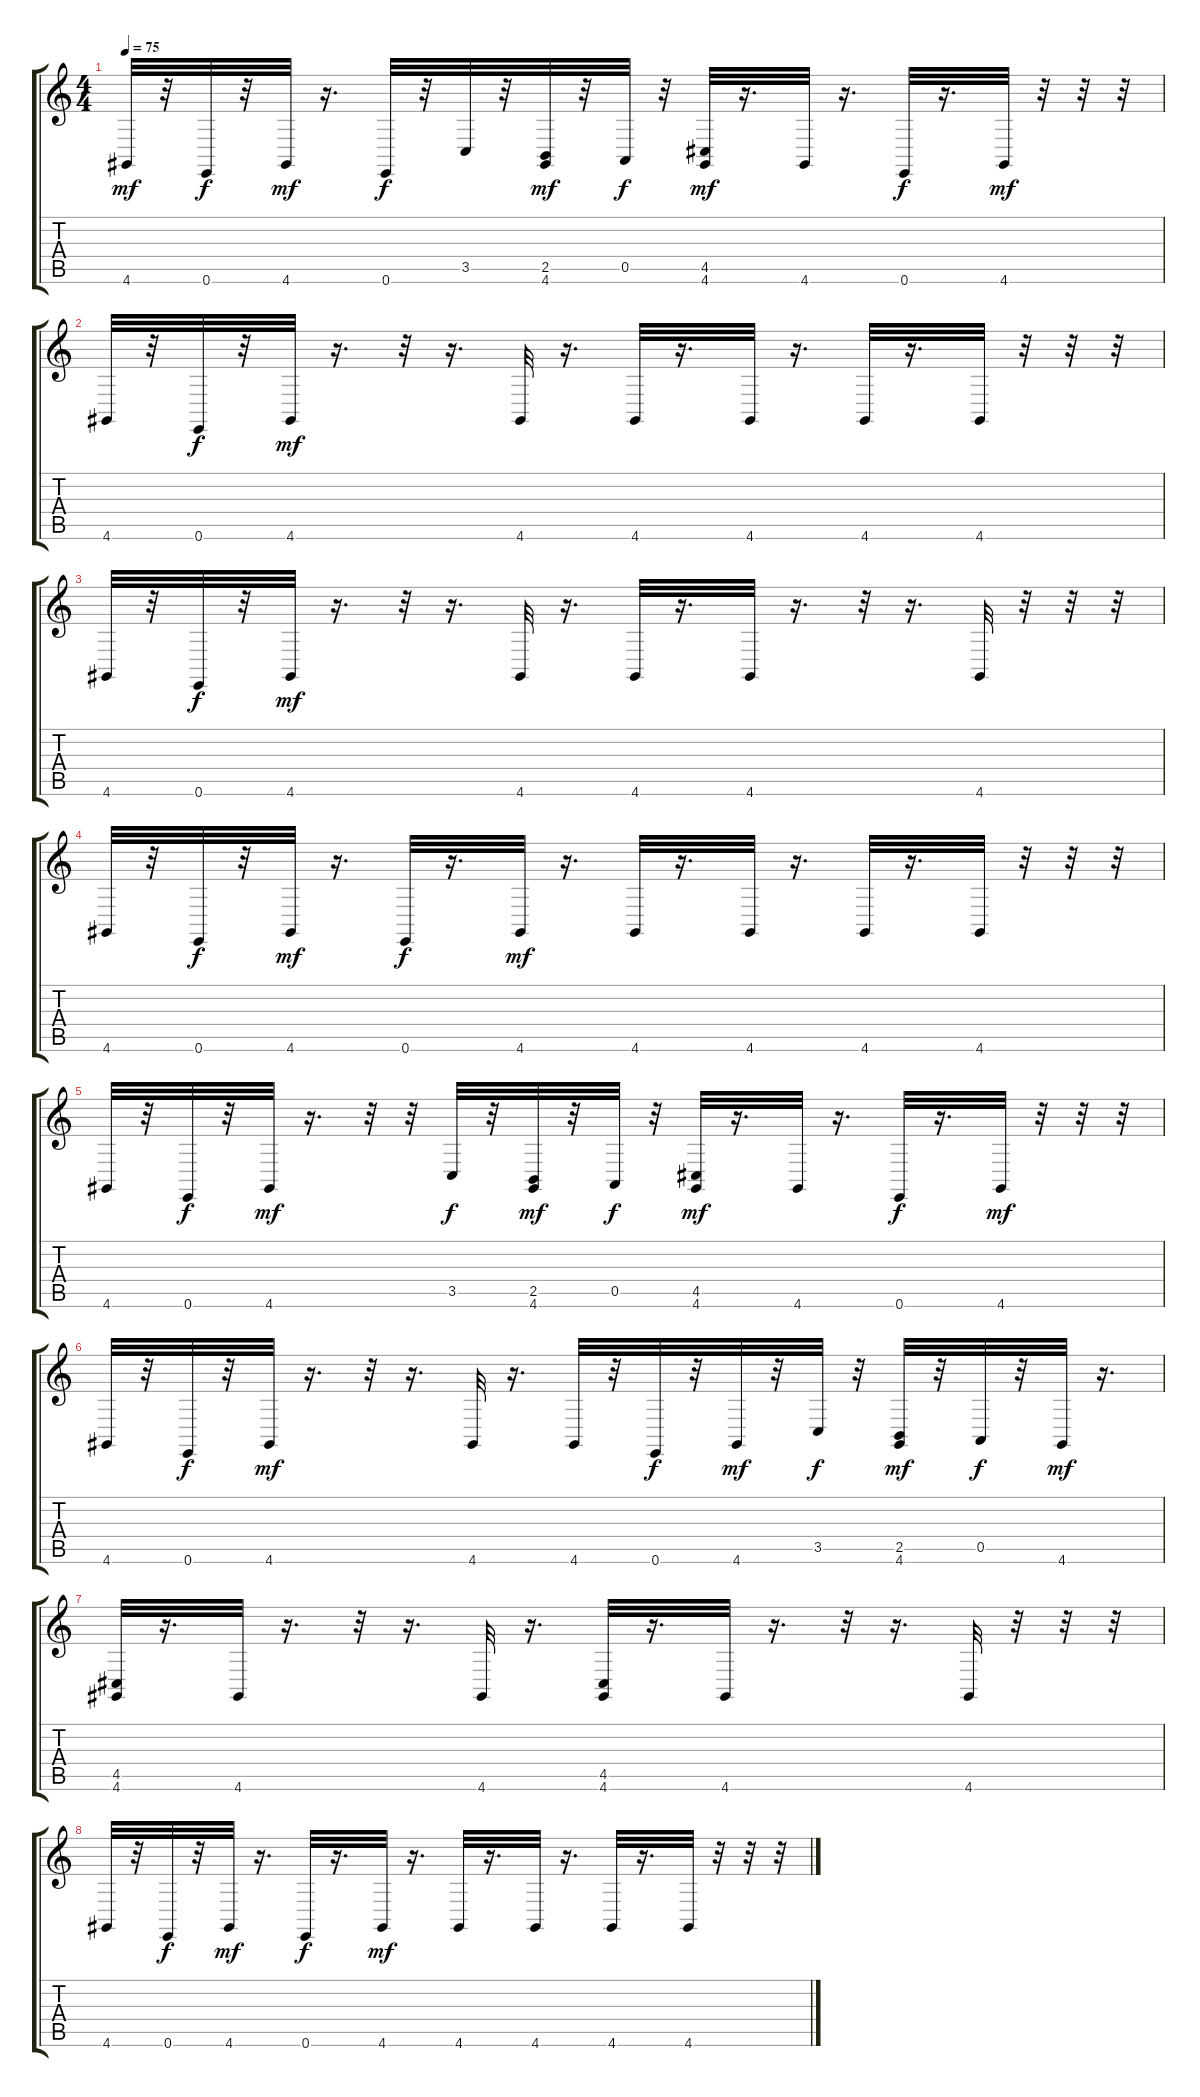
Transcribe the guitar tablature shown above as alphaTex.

\track "" {instrument acousticgrandpiano}
\staff {score tabs}
\tuning (E4 B3 G3 D3 A2 E2) {hide}
\ts (4 4)
\tempo 75
\clef g2
\ks c
4.6.32{dy mf} r.32 0.6.32{dy f} r.32 4.6.32{dy mf} r.16{d} 0.6.32{dy f} r.32 3.5.32 r.32 (2.5 4.6).32{dy mf} r.32 0.5.32{dy f} r.32 (4.5 4.6).32{dy mf} r.16{d} 4.6.32 r.16{d} 0.6.32{dy f} r.16{d} 4.6.32{dy mf} r.32 r.32 r.32 |
4.6.32 r.32 0.6.32{dy f} r.32 4.6.32{dy mf} r.16{d} r.32 r.16{d} 4.6.32 r.16{d} 4.6.32 r.16{d} 4.6.32 r.16{d} 4.6.32 r.16{d} 4.6.32 r.32 r.32 r.32 |
4.6.32 r.32 0.6.32{dy f} r.32 4.6.32{dy mf} r.16{d} r.32 r.16{d} 4.6.32 r.16{d} 4.6.32 r.16{d} 4.6.32 r.16{d} r.32 r.16{d} 4.6.32 r.32 r.32 r.32 |
4.6.32 r.32 0.6.32{dy f} r.32 4.6.32{dy mf} r.16{d} 0.6.32{dy f} r.16{d} 4.6.32{dy mf} r.16{d} 4.6.32 r.16{d} 4.6.32 r.16{d} 4.6.32 r.16{d} 4.6.32 r.32 r.32 r.32 |
4.6.32 r.32 0.6.32{dy f} r.32 4.6.32{dy mf} r.16{d} r.32 r.32 3.5.32{dy f} r.32 (2.5 4.6).32{dy mf} r.32 0.5.32{dy f} r.32 (4.5 4.6).32{dy mf} r.16{d} 4.6.32 r.16{d} 0.6.32{dy f} r.16{d} 4.6.32{dy mf} r.32 r.32 r.32 |
4.6.32 r.32 0.6.32{dy f} r.32 4.6.32{dy mf} r.16{d} r.32 r.16{d} 4.6.32 r.16{d} 4.6.32 r.32 0.6.32{dy f} r.32 4.6.32{dy mf} r.32 3.5.32{dy f} r.32 (2.5 4.6).32{dy mf} r.32 0.5.32{dy f} r.32 4.6.32{dy mf} r.16{d} |
(4.5 4.6).32 r.16{d} 4.6.32 r.16{d} r.32 r.16{d} 4.6.32 r.16{d} (4.5 4.6).32 r.16{d} 4.6.32 r.16{d} r.32 r.16{d} 4.6.32 r.32 r.32 r.32 |
4.6.32 r.32 0.6.32{dy f} r.32 4.6.32{dy mf} r.16{d} 0.6.32{dy f} r.16{d} 4.6.32{dy mf} r.16{d} 4.6.32 r.16{d} 4.6.32 r.16{d} 4.6.32 r.16{d} 4.6.32 r.32 r.32 r.32
